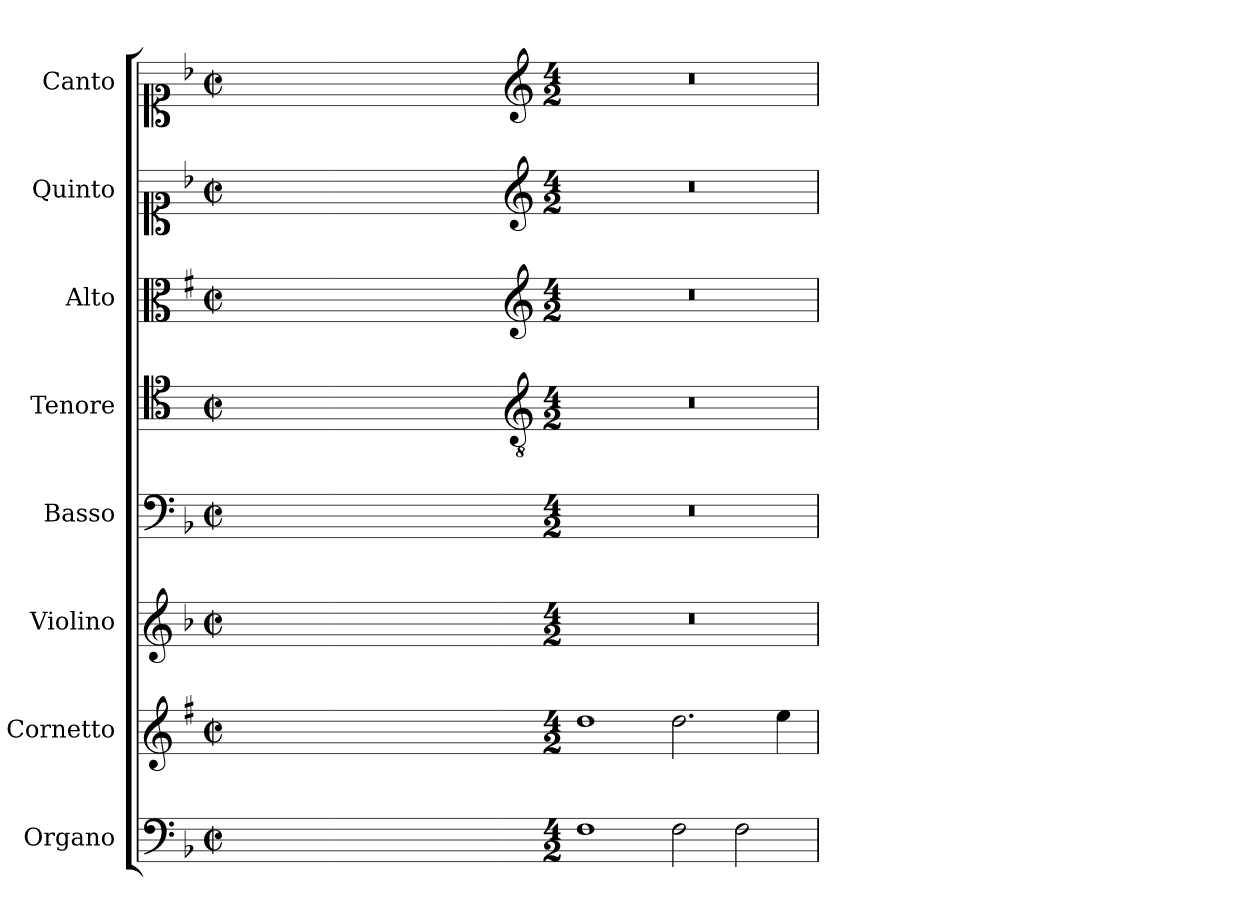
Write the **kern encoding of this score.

**kern	**kern	**kern	**kern	**kern	**kern	**kern	**kern
*part8	*part7	*part6	*part5	*part4	*part3	*part2	*part1
*staff8	*staff7	*staff6	*staff5	*staff4	*staff3	*staff2	*staff1
*I"Organo	*I"Cornetto	*I"Violino	*I"Basso	*I"Tenore	*I"Alto	*I"Quinto	*I"Canto
*I'Or	*I'Cto.	*I'Vln.	*I'B	*I'T	*I'A	*	*I'C
*clefF4	*clefG2	*clefG2	*clefF4	*clefC4	*clefC3	*clefC1	*clefC1
*	*ITrd1c2	*	*	*ITrd4c7	*ITrd1c2	*	*
*k[b-]	*k[b-]	*k[b-]	*k[b-]	*k[b-]	*k[b-]	*k[b-]	*k[b-]
*F:	*F:	*F:	*F:	*F:	*F:	*F:	*F:
*M2/2	*M2/2	*M2/2	*M2/2	*M2/2	*M2/2	*M2/2	*M2/2
*met(c|)	*met(c|)	*met(c|)	*met(c|)	*met(c|)	*met(c|)	*met(c|)	*met(c|)
=	=	=	=	=	=	=	=
1ryy	1ryy	1ryy	1ryy	1ryy	1ryy	1ryy	1ryy
=1X-	=1X-	=1X-	=1X-	=1X-	=1X-	=1X-	=1X-
4ryy	4ryy	4ryy	4ryy	4ryy	4ryy	4ryy	4ryy
4ryy	4ryy	4ryy	4ryy	4ryy	4ryy	4ryy	4ryy
4ryy	4ryy	4ryy	4ryy	4ryy	4ryy	4ryy	4ryy
4ryy	4ryy	4ryy	4ryy	4ryy	4ryy	4ryy	4ryy
=1-	=1-	=1-	=1-	=1-	=1-	=1-	=1-
*	*	*	*	*clefGv2	*clefG2	*clefG2	*clefG2
*M4/2	*M4/2	*M4/2	*M4/2	*M4/2	*M4/2	*M4/2	*M4/2
1F	1cc	0r	0r	0r	0r	0r	0r
2F\	2.cc\	.	.	.	.	.	.
2F\	.	.	.	.	.	.	.
.	4dd\	.	.	.	.	.	.
=	=	=	=	=	=	=	=
*-	*-	*-	*-	*-	*-	*-	*-
